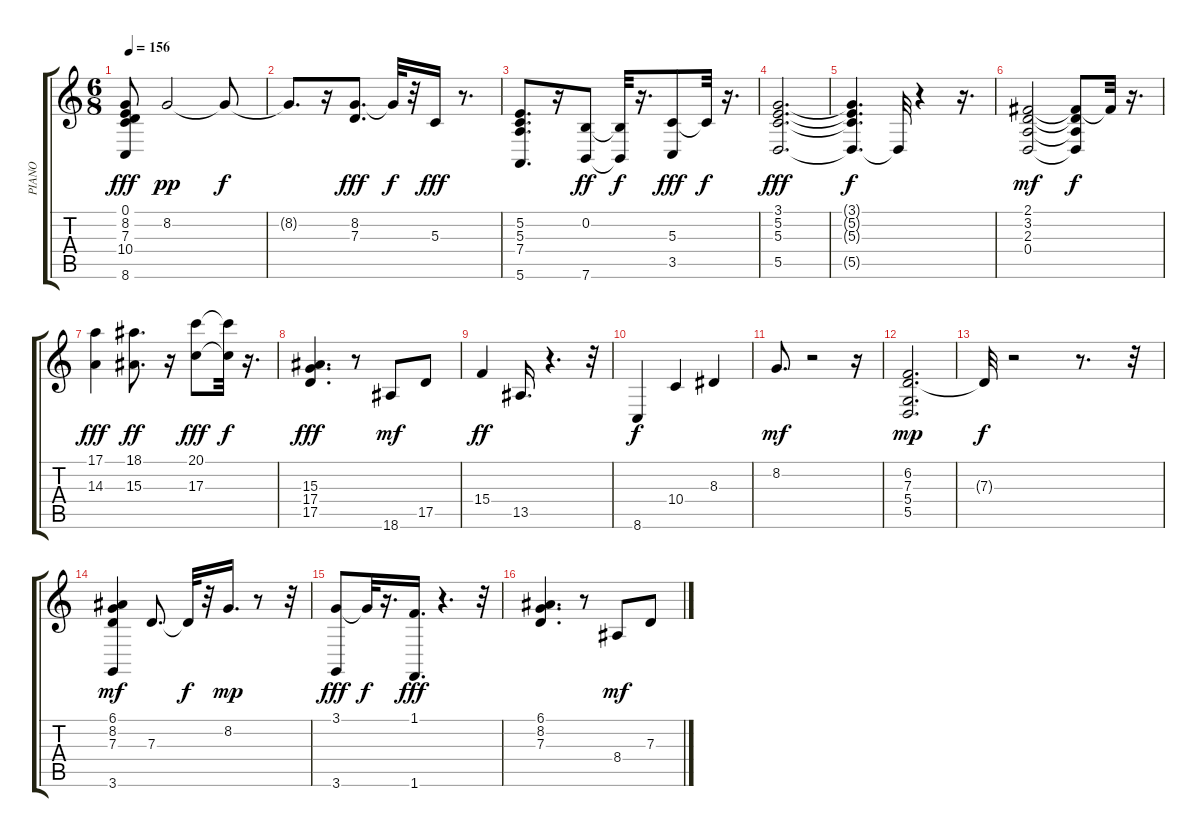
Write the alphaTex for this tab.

\track ("PIANO" "PIANO") {instrument brightacousticpiano}
\staff {score tabs}
\tuning (E4 B3 G3 D3 A2 E2) {hide}
\ts (6 8)
\tempo 156
\clef g2
\ks c
(0.1 8.2 7.3 10.4 8.6).8{dy fff} 8.2.2{dy pp} 8.2{t}.8{dy f} |
8.2{t}.8{d} r.16 (8.2 7.3).8{d dy fff} 8.2{t}.32{dy f} r.32 5.3.16{dy fff} r.8{d} |
(5.2 5.3 7.4 5.6).8{d} r.16 (0.2 7.6).8{dy ff} (0.2{t} 7.6{t}).32{dy f} r.16{d} (5.3 3.5).8{dy fff} 5.3{t}.32{dy f} r.16{d} |
(3.1 5.2 5.3 5.5).2{d dy fff} |
(3.1{t} 5.2{t} 5.3{t} 5.5{t}).4{d dy f} 5.5{t}.32 r.4 r.16{d} |
(2.1 3.2 2.3 0.4).2{dy mf} (2.1{t} 3.2{t} 2.3{t} 0.4{t}).8{dy f} 2.1{t}.32 r.16{d} |
(17.1 14.3).4{dy fff} (18.1 15.3).8{d dy ff} r.16 (20.1 17.3).8{dy fff} (20.1{t} 17.3{t}).32{dy f} r.16{d} |
(15.3 17.4 17.5).4{d dy fff} r.8 18.6.8{dy mf} 17.5.8 |
15.4.4{dy ff} 13.5.16{d} r.4{d} r.32 |
8.6.4{dy f} 10.4.4 8.3.4 |
8.2.8{d dy mf} r.2 r.16 |
(6.2 7.3 5.4 5.5).2{d dy mp} |
7.3{t}.32{dy f} r.2 r.8{d} r.32 |
(6.1 8.2 7.3 3.6).4{dy mf} 7.3.8{d} 7.3{t}.32{dy f} r.32 8.2.16{d dy mp} r.8 r.32 |
(3.1 3.6).8{dy fff} 3.1{t}.32{dy f} r.16{d} (1.1 1.6).16{d dy fff} r.4{d} r.32 |
(6.1 8.2 7.3).4{d} r.8 8.4.8{dy mf} 7.3.8
